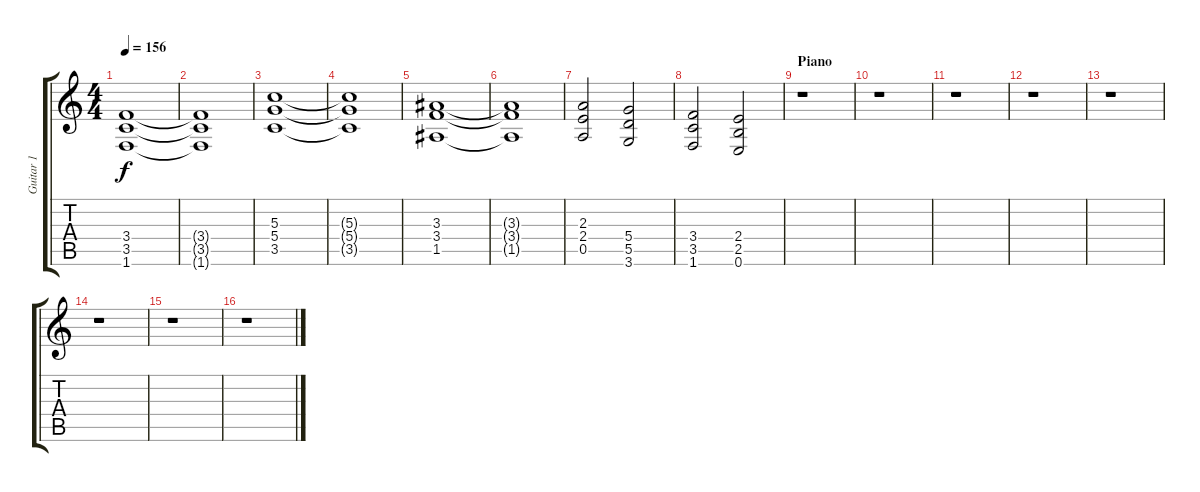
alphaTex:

\track ("Guitar 1" "Guitar 1") {instrument overdrivenguitar}
\staff {score tabs}
\tuning (E4 B3 G3 D3 A2 E2) {hide}
\ts (4 4)
\tempo 156
\clef g2
\ks c
(3.4 3.5 1.6).1{dy f} |
(3.4{t} 3.5{t} 1.6{t}).1 |
(5.3 5.4 3.5).1 |
(5.3{t} 5.4{t} 3.5{t}).1 |
(3.3 3.4 1.5).1 |
(3.3{t} 3.4{t} 1.5{t}).1 |
(2.3 2.4 0.5).2 (5.4 5.5 3.6).2 |
(3.4 3.5 1.6).2 (2.4 2.5 0.6).2 |
\section ("" "Piano")
r.1 |
r.1 |
r.1 |
r.1 |
r.1 |
r.1 |
r.1 |
r.1
